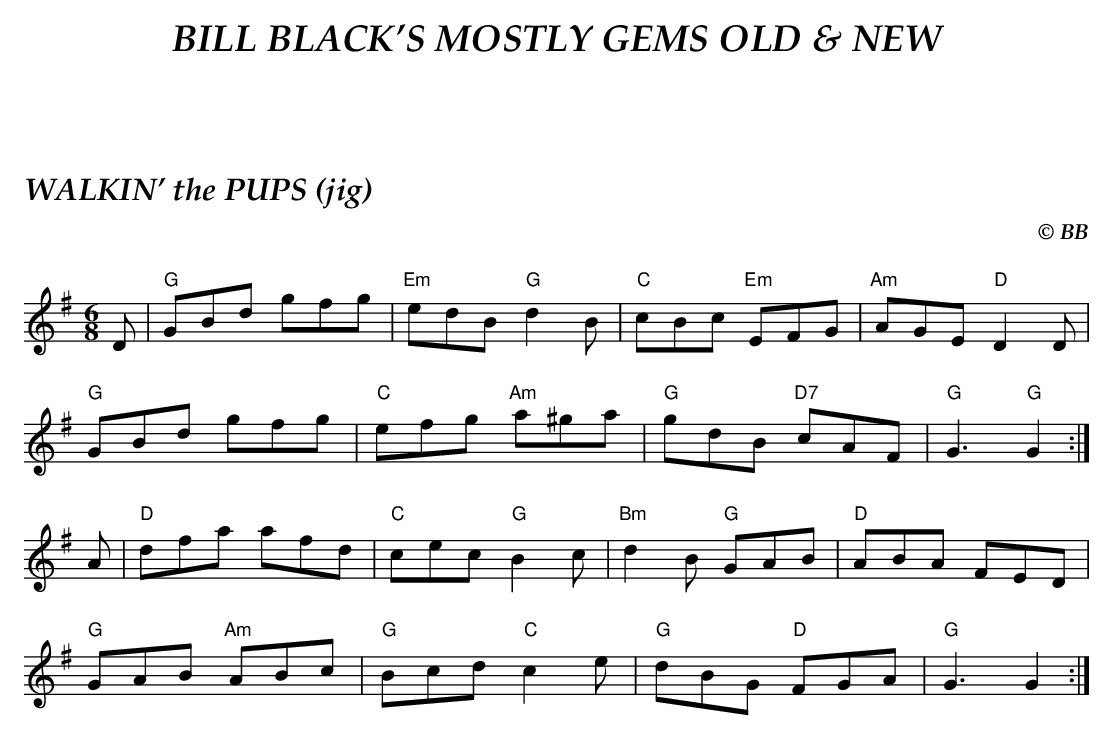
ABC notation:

X:1
T:WALKIN' the PUPS (jig)
C:© BB
M:6/8
Q:1/4=160
L:1/8
K:G
D|"G"GBd gfg|"Em"edB "G"d2 B|"C"cBc "Em"EFG|"Am"AGE "D"D2 D|
"G"GBd gfg|"C"efg "Am"a^ga|"G"gdB "D7"cAF|"G"G3 "G"G2 :|
A|"D"dfa afd|"C"cec "G"B2 c|"Bm"d2 B "G"GAB|"D"ABA FED|
"G"GAB "Am"ABc|"G"Bcd "C"c2 e|"G"dBG "D"FGA|"G"G3 G2 :|
